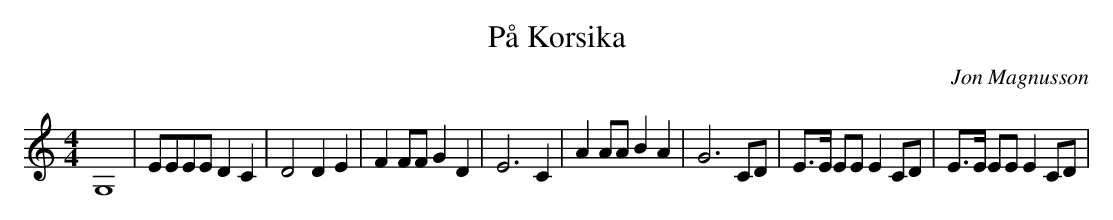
X:1
T:På Korsika
C:Jon Magnusson
M:4/4
L:1/16
K:C
G,16|E2E2E2E2 D4C4| D8 D4E4| F4F2F2 G4D4| E12C4|A4A2A2 B4A4| G12 C2D2 |E3E E2E2 E4 C2D2|E3E E2E2 E4 C2D2|
